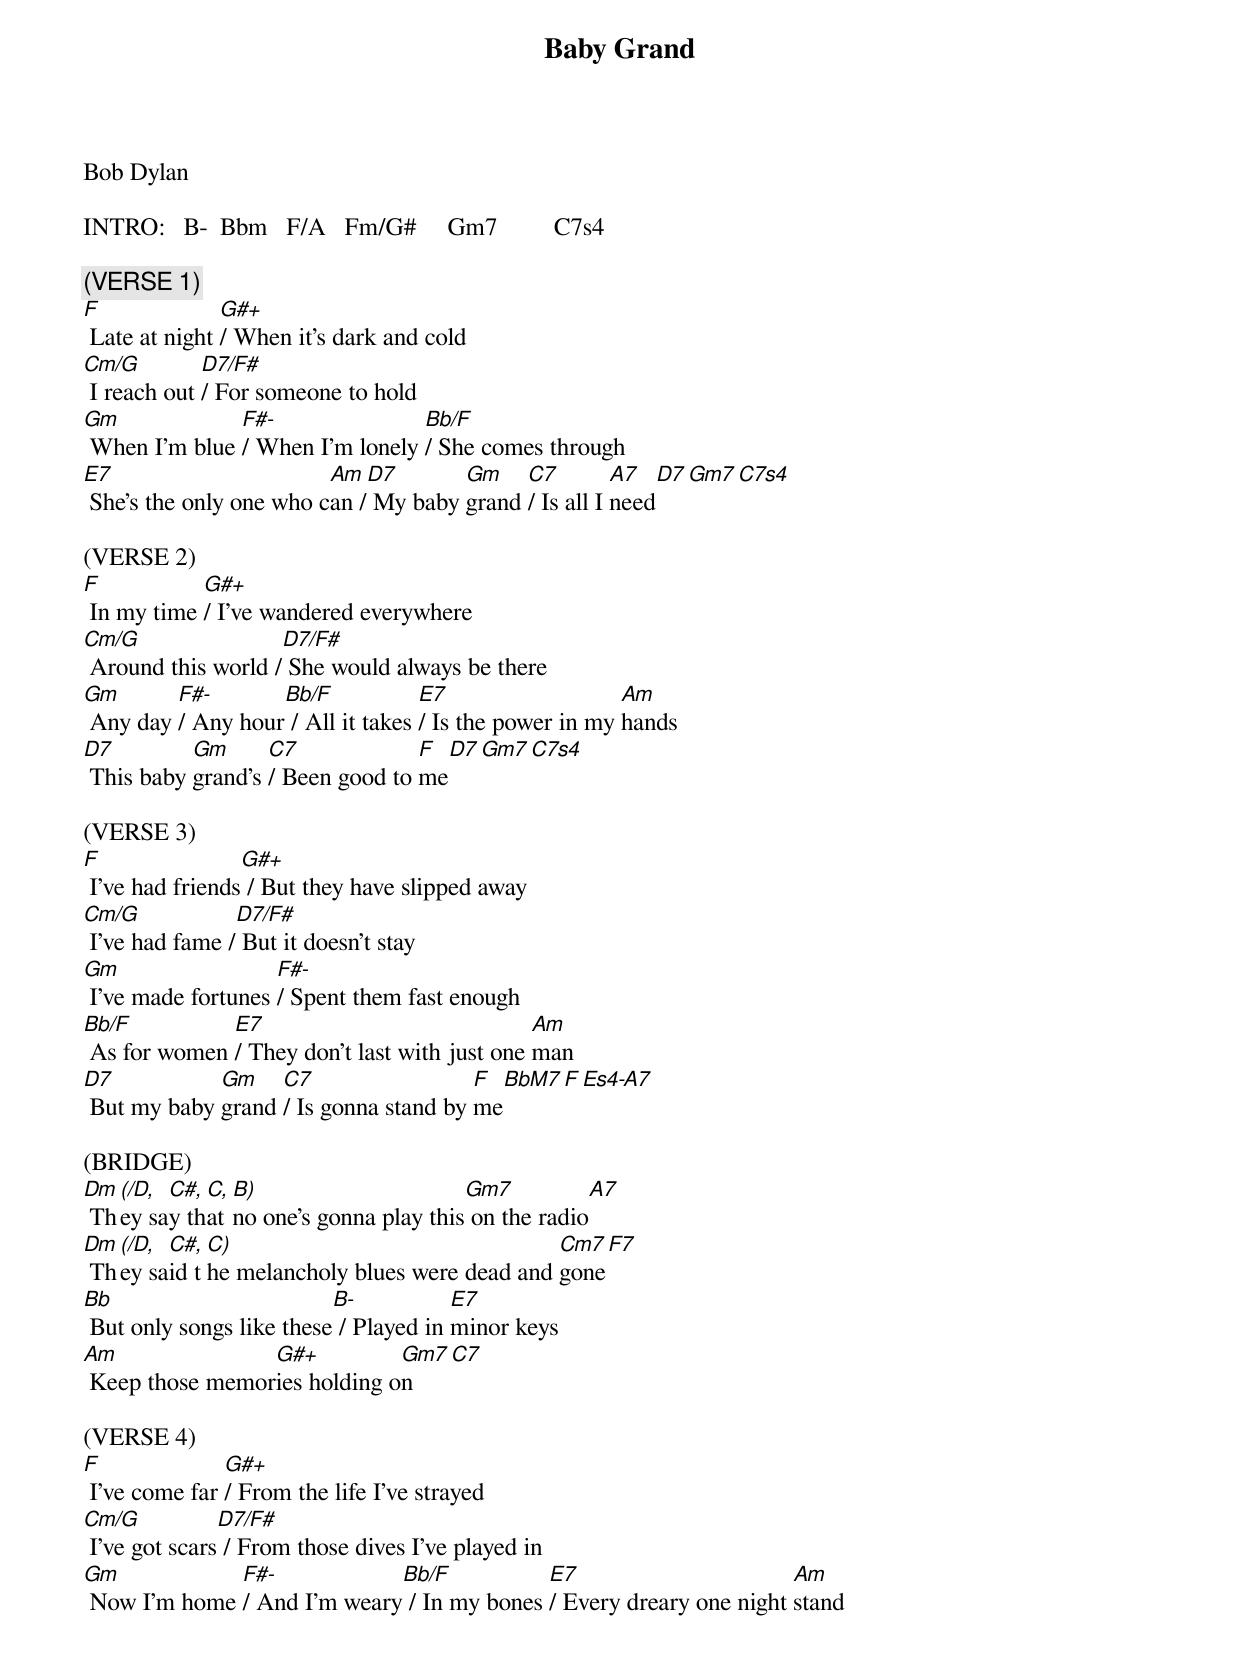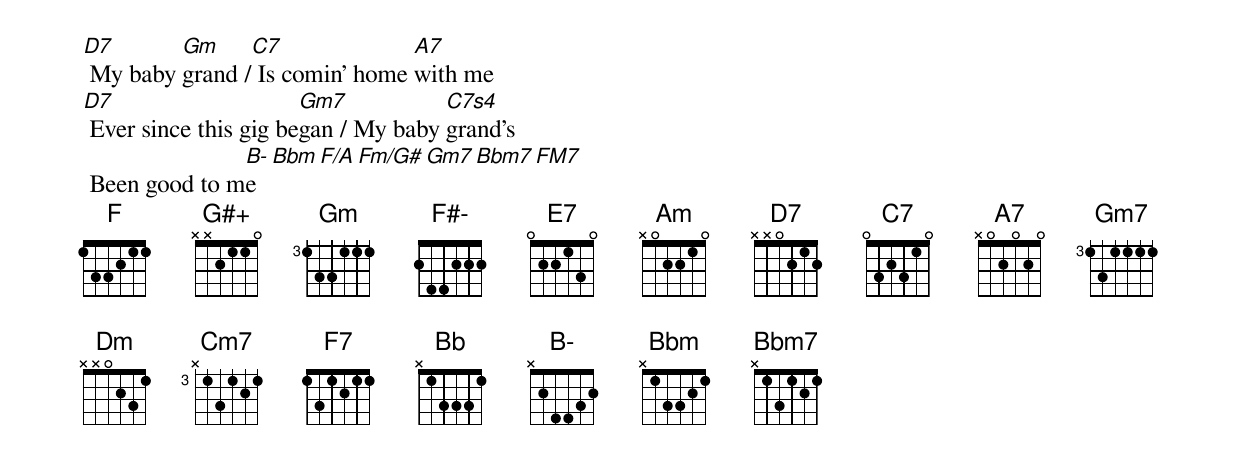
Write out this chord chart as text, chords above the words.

Baby Grand
Bob Dylan

INTRO:   B-  Bbm   F/A   Fm/G#     Gm7         C7s4

(VERSE 1)
F              G#+
 Late at night / When it's dark and cold
Cm/G         D7/F#
 I reach out / For someone to hold
Gm             F#-               Bb/F
 When I'm blue / When I'm lonely / She comes through
E7                       Am  D7       Gm    C7         A7   D7   Gm7   C7s4
 She's the only one who can / My baby grand / Is all I need

(VERSE 2)
F           G#+
 In my time / I've wandered everywhere
Cm/G                D7/F#
 Around this world / She would always be there
Gm       F#-       Bb/F            E7                   Am
 Any day / Any hour / All it takes / Is the power in my hands
D7         Gm      C7             F   D7   Gm7   C7s4
 This baby grand's / Been good to me

(VERSE 3)
F                G#+
 I've had friends / But they have slipped away
Cm/G            D7/F#
 I've had fame / But it doesn't stay
Gm                  F#-
 I've made fortunes / Spent them fast enough
Bb/F          E7                              Am
 As for women / They don't last with just one man
D7           Gm    C7                  F   BbM7   F    Es4-A7
 But my baby grand / Is gonna stand by me

(BRIDGE)
Dm (/D, C#, C, B)                      Gm7          A7
 They say that no one's gonna play this on the radio
Dm (/D, C#, C)                                Cm7    F7
 They said the melancholy blues were dead and gone
Bb                        B-           E7
 But only songs like these / Played in minor keys
Am               G#+          Gm7   C7
 Keep those memories holding on

(VERSE 4)
F              G#+
 I've come far / From the life I've strayed
Cm/G           D7/F#
 I've got scars / From those dives I've played in
Gm            F#-            Bb/F           E7                       Am
 Now I'm home / And I'm weary / In my bones / Every dreary one night stand
D7       Gm     C7              A7
 My baby grand / Is comin' home with me
D7                     Gm7           C7s4
 Ever since this gig began / My baby grand's
               B-  Bbm   F/A   Fm/G#  Gm7   Bbm7   FM7
 Been good to me
